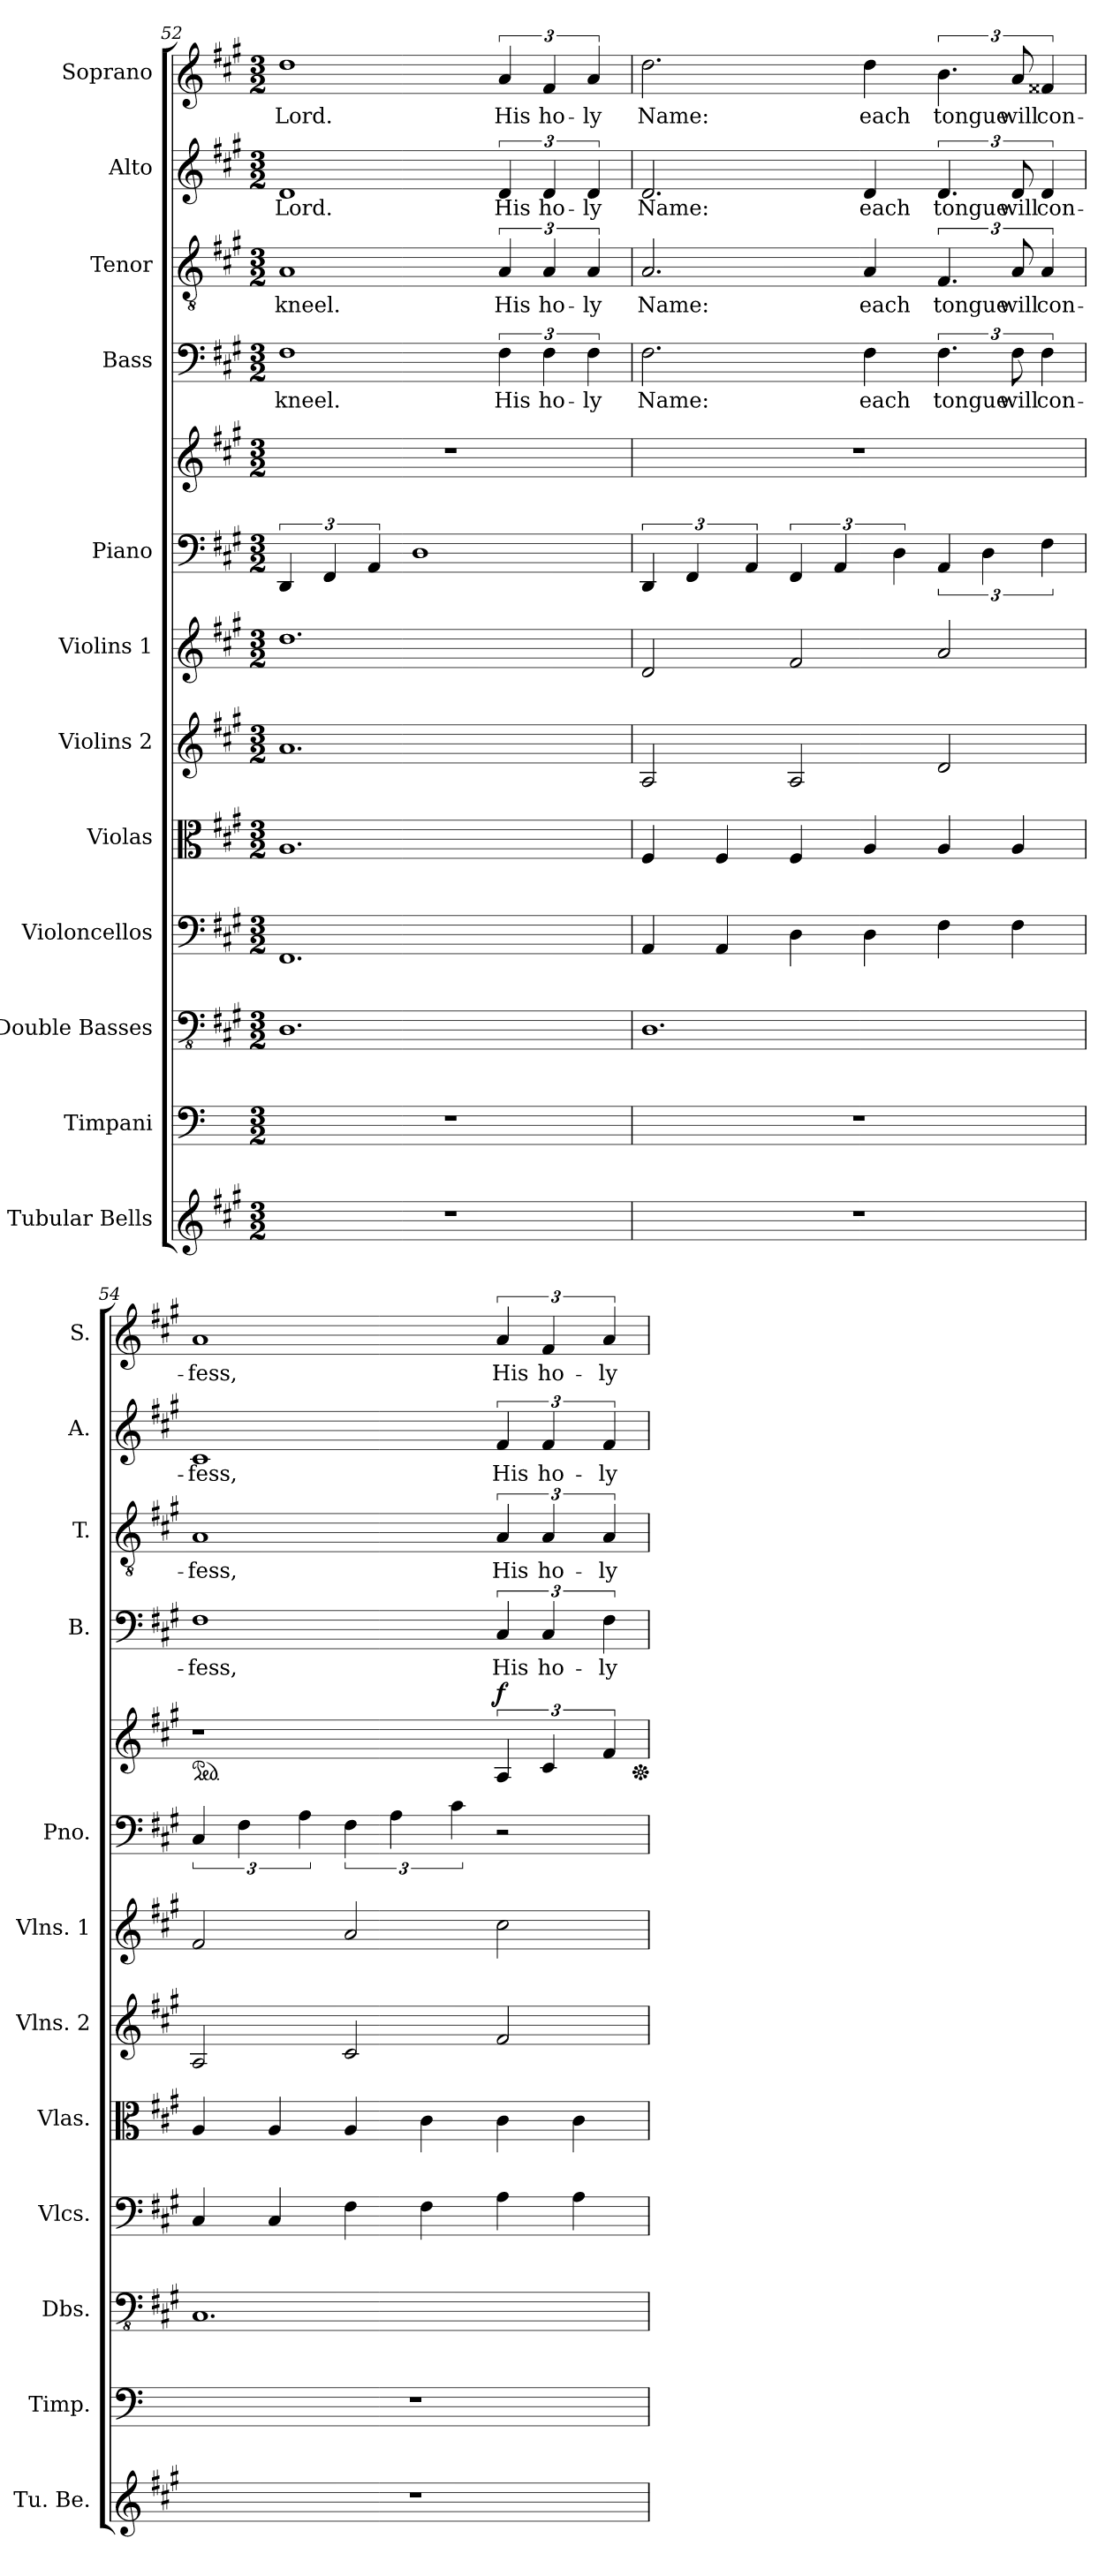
**kern	**kern	**kern	**kern	**kern	**kern	**kern	**kern	**kern	**dynam	**kern	**text	**kern	**text	**kern	**text	**kern	**text
*part12	*part11	*part10	*part9	*part8	*part7	*part6	*part5	*part5	*part5	*part4	*part4	*part3	*part3	*part2	*part2	*part1	*part1
*staff13	*staff12	*staff11	*staff10	*staff9	*staff8	*staff7	*staff6	*staff5	*staff5/6	*staff4	*staff4	*staff3	*staff3	*staff2	*staff2	*staff1	*staff1
*I"Tubular Bells	*I"Timpani	*I"Double Basses	*I"Violoncellos	*I"Violas	*I"Violins 2	*I"Violins 1	*I"Piano	*	*	*I"Bass	*	*I"Tenor	*	*I"Alto	*	*I"Soprano	*
*I'Tu. Be.	*I'Timp.	*I'Dbs.	*I'Vlcs.	*I'Vlas.	*I'Vlns. 2	*I'Vlns. 1	*I'Pno.	*	*	*I'B.	*	*I'T.	*	*I'A.	*	*I'S.	*
!!LO:PB:g=z
*clefG2	*clefF4	*clefFv4	*clefF4	*clefC3	*clefG2	*clefG2	*clefF4	*clefG2	*	*clefF4	*	*clefGv2	*	*clefG2	*	*clefG2	*
*k[f#c#g#]	*k[]	*k[f#c#g#]	*k[f#c#g#]	*k[f#c#g#]	*k[f#c#g#]	*k[f#c#g#]	*k[f#c#g#]	*k[f#c#g#]	*	*k[f#c#g#]	*	*k[f#c#g#]	*	*k[f#c#g#]	*	*k[f#c#g#]	*
*A:	*C:	*A:	*A:	*A:	*A:	*A:	*A:	*A:	*	*A:	*	*A:	*	*A:	*	*A:	*
*M3/2	*M3/2	*M3/2	*M3/2	*M3/2	*M3/2	*M3/2	*M3/2	*M3/2	*	*M3/2	*	*M3/2	*	*M3/2	*	*M3/2	*
=52	=52	=52	=52	=52	=52	=52	=52	=52	=52	=52	=52	=52	=52	=52	=52	=52	=52
1.r	1.r	1.DD	1.FF#	1.A	1.a	1.dd	6DD/	1.r	.	1F#	kneel.	1A	kneel.	1d	Lord.	1dd	Lord.
.	.	.	.	.	.	.	6FF#/	.	.	.	.	.	.	.	.	.	.
.	.	.	.	.	.	.	6AA/	.	.	.	.	.	.	.	.	.	.
.	.	.	.	.	.	.	1D	.	.	.	.	.	.	.	.	.	.
.	.	.	.	.	.	.	.	.	.	6F#\	His	6A/	His	6d/	His	6a/	His
.	.	.	.	.	.	.	.	.	.	6F#\	ho-	6A/	ho-	6d/	ho-	6f#/	ho-
.	.	.	.	.	.	.	.	.	.	6F#\	-ly	6A/	-ly	6d/	-ly	6a/	-ly
=53	=53	=53	=53	=53	=53	=53	=53	=53	=53	=53	=53	=53	=53	=53	=53	=53	=53
1.r	1.r	1.DD	4AA/	4F#/	2A/	2d/	6DD/	1.r	.	2.F#\	Name:	2.A/	Name:	2.d/	Name:	2.dd\	Name:
.	.	.	.	.	.	.	6FF#/	.	.	.	.	.	.	.	.	.	.
.	.	.	4AA/	4F#/	.	.	.	.	.	.	.	.	.	.	.	.	.
.	.	.	.	.	.	.	6AA/	.	.	.	.	.	.	.	.	.	.
.	.	.	4D\	4F#/	2A/	2f#/	6FF#/	.	.	.	.	.	.	.	.	.	.
.	.	.	.	.	.	.	6AA/	.	.	.	.	.	.	.	.	.	.
.	.	.	4D\	4A/	.	.	.	.	.	4F#\	each	4A/	each	4d/	each	4dd\	each
.	.	.	.	.	.	.	6D\	.	.	.	.	.	.	.	.	.	.
.	.	.	4F#\	4A/	2d/	2a/	6AA/	.	.	6.F#\	tongue	6.F#/	tongue	6.d/	tongue	6.b\	tongue
.	.	.	.	.	.	.	6D\	.	.	.	.	.	.	.	.	.	.
.	.	.	4F#\	4A/	.	.	.	.	.	12F#\	will	12A/	will	12d/	will	12a/	will
.	.	.	.	.	.	.	6F#\	.	.	6F#\	con-	6A/	con-	6d/	con-	6f##X/	con-
!!LO:PB:g=z
=54	=54	=54	=54	=54	=54	=54	=54	=54	=54	=54	=54	=54	=54	=54	=54	=54	=54
*	*	*	*	*	*	*	*	*ped	*	*	*	*	*	*	*	*	*
1.r	1.r	1.CC#	4C#/	4A/	2A/	2f#/	6C#/	1r	.	1F#	-fess,	1A	-fess,	1c#	-fess,	1a	-fess,
.	.	.	.	.	.	.	6F#\	.	.	.	.	.	.	.	.	.	.
.	.	.	4C#/	4A/	.	.	.	.	.	.	.	.	.	.	.	.	.
.	.	.	.	.	.	.	6A\	.	.	.	.	.	.	.	.	.	.
.	.	.	4F#\	4A/	2c#/	2a/	6F#\	.	.	.	.	.	.	.	.	.	.
.	.	.	.	.	.	.	6A\	.	.	.	.	.	.	.	.	.	.
.	.	.	4F#\	4c#\	.	.	.	.	.	.	.	.	.	.	.	.	.
.	.	.	.	.	.	.	6c#\	.	.	.	.	.	.	.	.	.	.
!	!	!	!	!	!	!	!	!	!LO:DY:a	!	!	!	!	!	!	!	!
.	.	.	4A\	4c#\	2f#/	2cc#\	2r	6A/	f	6C#/	His	6A/	His	6f#/	His	6a/	His
.	.	.	.	.	.	.	.	6c#/	.	6C#/	ho-	6A/	ho-	6f#/	ho-	6f#/	ho-
.	.	.	4A\	4c#\	.	.	.	.	.	.	.	.	.	.	.	.	.
.	.	.	.	.	.	.	.	6f#/	.	6F#\	-ly	6A/	-ly	6f#/	-ly	6a/	-ly
*	*	*	*	*	*	*	*	*Xped	*	*	*	*	*	*	*	*	*
=	=	=	=	=	=	=	=	=	=	=	=	=	=	=	=	=	=
*-	*-	*-	*-	*-	*-	*-	*-	*-	*-	*-	*-	*-	*-	*-	*-	*-	*-
